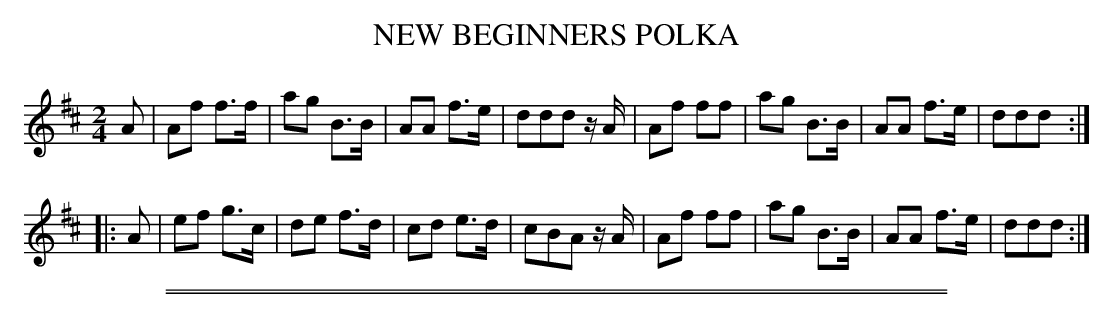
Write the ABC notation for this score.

X:1
T: NEW BEGINNERS POLKA
M: 2/4
L: 1/8
K: D
A |\
Af f>f | ag B>B | AA f>e | ddd z/A/ |\
Af ff  | ag B>B | AA f>e | ddd :|
|: A |\
ef g>c | de f>d | cd e>d | cBA z/A/ |\
Af ff  | ag B>B | AA f>e | ddd :|
